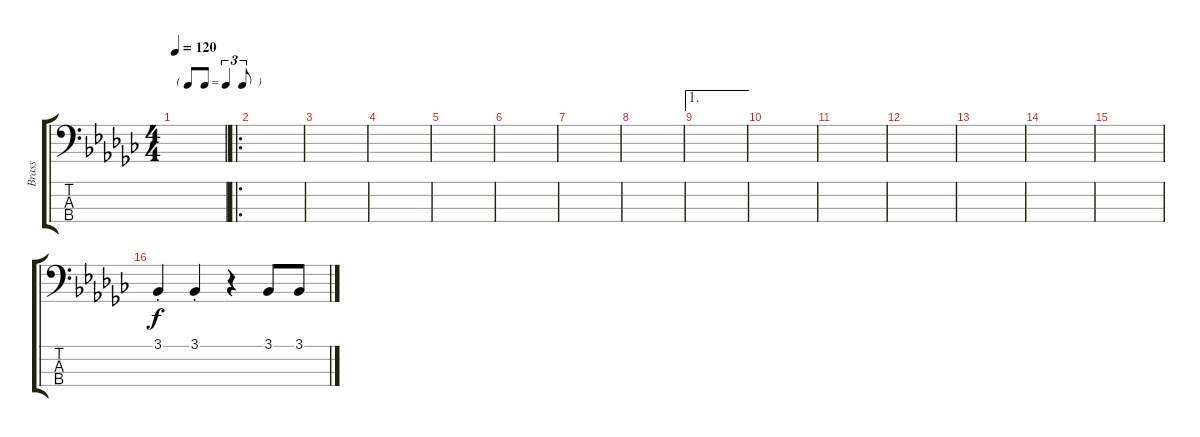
\track ("Brass" "Brass") {instrument trumpet}
\staff {score tabs}
\tuning (G2 D2 A1 E1) {hide}
\ts (4 4)
\tf triplet8th
\tempo 120
\clef f4
\ks gb
|
\ro
|
|
|
|
|
|
|
\ae 1
|
|
|
|
|
|
|
3.1{st}.4 3.1{st}.4 r.4 3.1.8 3.1.8
